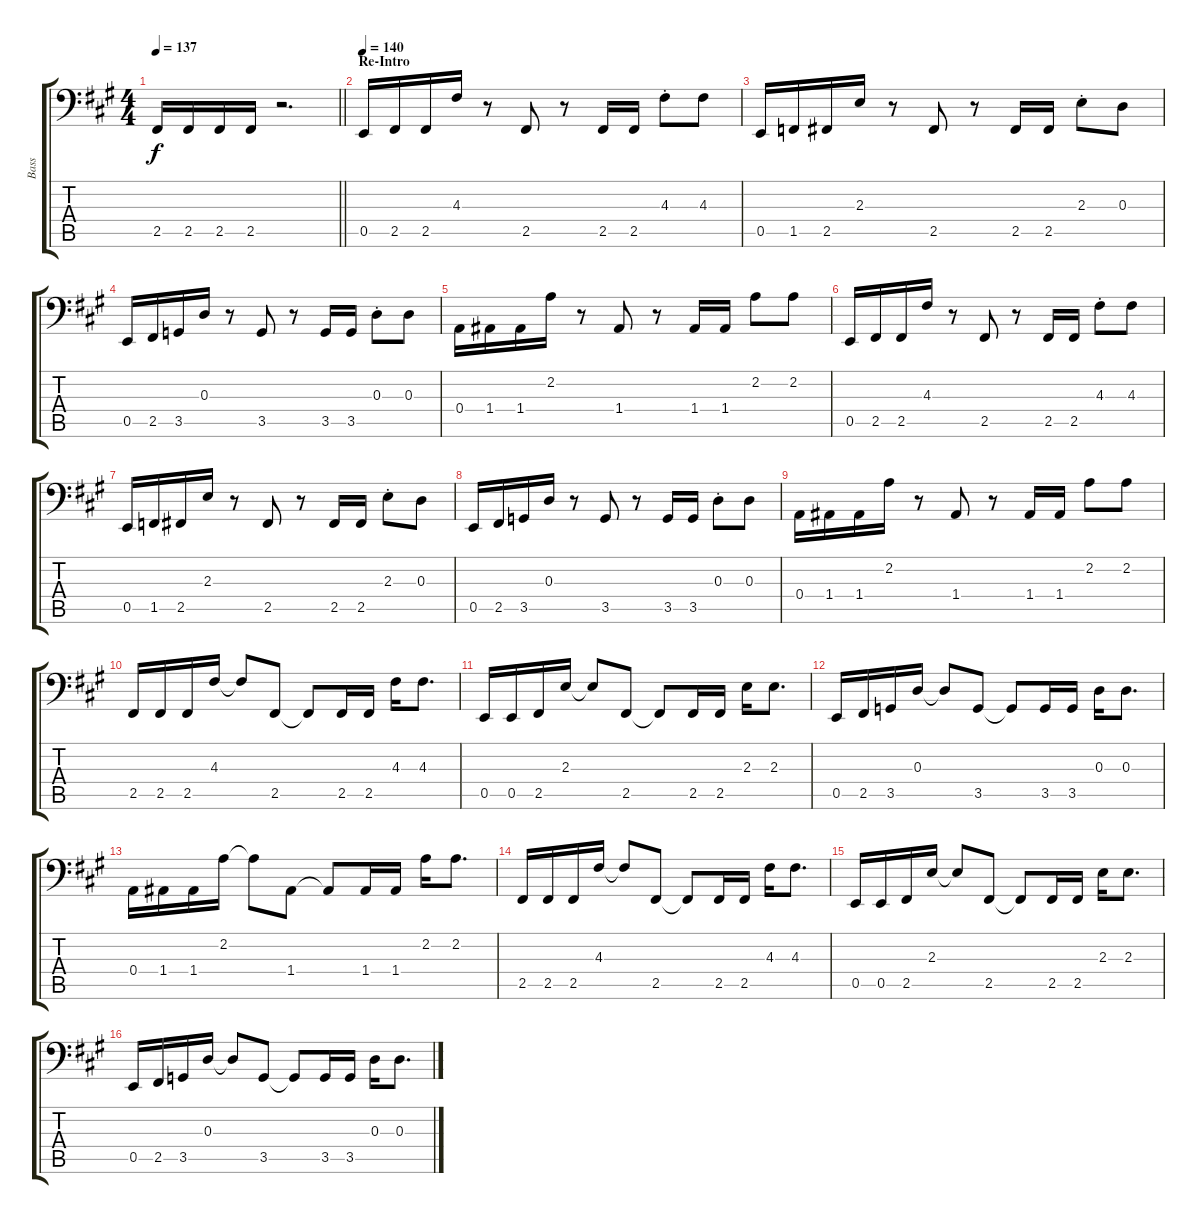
\track ("Bass" "Bass") {instrument electricbassfinger}
\staff {score tabs}
\tuning (B2 G2 D2 A1 E1 B0) {hide}
\ts (4 4)
\tempo 137
\clef f4
\barLineRight lightlight
\ks a
2.5.16{dy f} 2.5.16 2.5.16 2.5.16 r.2{d} |
\section ("" "Re-Intro")
\tempo 140
0.5.16 2.5.16 2.5.16 4.3.16 r.8 2.5.8 r.8 2.5.16 2.5.16 4.3{st}.8 4.3.8 |
0.5.16 1.5.16 2.5.16 2.3.16 r.8 2.5.8 r.8 2.5.16 2.5.16 2.3{st}.8 0.3.8 |
0.5.16 2.5.16 3.5.16 0.3.16 r.8 3.5.8 r.8 3.5.16 3.5.16 0.3{st}.8 0.3.8 |
0.4.16 1.4.16 1.4.16 2.2.16 r.8 1.4.8 r.8 1.4.16 1.4.16 2.2.8 2.2.8 |
0.5.16 2.5.16 2.5.16 4.3.16 r.8 2.5.8 r.8 2.5.16 2.5.16 4.3{st}.8 4.3.8 |
0.5.16 1.5.16 2.5.16 2.3.16 r.8 2.5.8 r.8 2.5.16 2.5.16 2.3{st}.8 0.3.8 |
0.5.16 2.5.16 3.5.16 0.3.16 r.8 3.5.8 r.8 3.5.16 3.5.16 0.3{st}.8 0.3.8 |
0.4.16 1.4.16 1.4.16 2.2.16 r.8 1.4.8 r.8 1.4.16 1.4.16 2.2.8 2.2.8 |
2.5.16 2.5.16 2.5.16 4.3.16 4.3{t}.8 2.5.8 2.5{t}.8 2.5.16 2.5.16 4.3.16 4.3.8{d} |
0.5.16 0.5.16 2.5.16 2.3.16 2.3{t}.8 2.5.8 2.5{t}.8 2.5.16 2.5.16 2.3.16 2.3.8{d} |
0.5.16 2.5.16 3.5.16 0.3.16 0.3{t}.8 3.5.8 3.5{t}.8 3.5.16 3.5.16 0.3.16 0.3.8{d} |
0.4.16 1.4.16 1.4.16 2.2.16 2.2{t}.8 1.4.8 1.4{t}.8 1.4.16 1.4.16 2.2.16 2.2.8{d} |
2.5.16 2.5.16 2.5.16 4.3.16 4.3{t}.8 2.5.8 2.5{t}.8 2.5.16 2.5.16 4.3.16 4.3.8{d} |
0.5.16 0.5.16 2.5.16 2.3.16 2.3{t}.8 2.5.8 2.5{t}.8 2.5.16 2.5.16 2.3.16 2.3.8{d} |
0.5.16 2.5.16 3.5.16 0.3.16 0.3{t}.8 3.5.8 3.5{t}.8 3.5.16 3.5.16 0.3.16 0.3.8{d}
